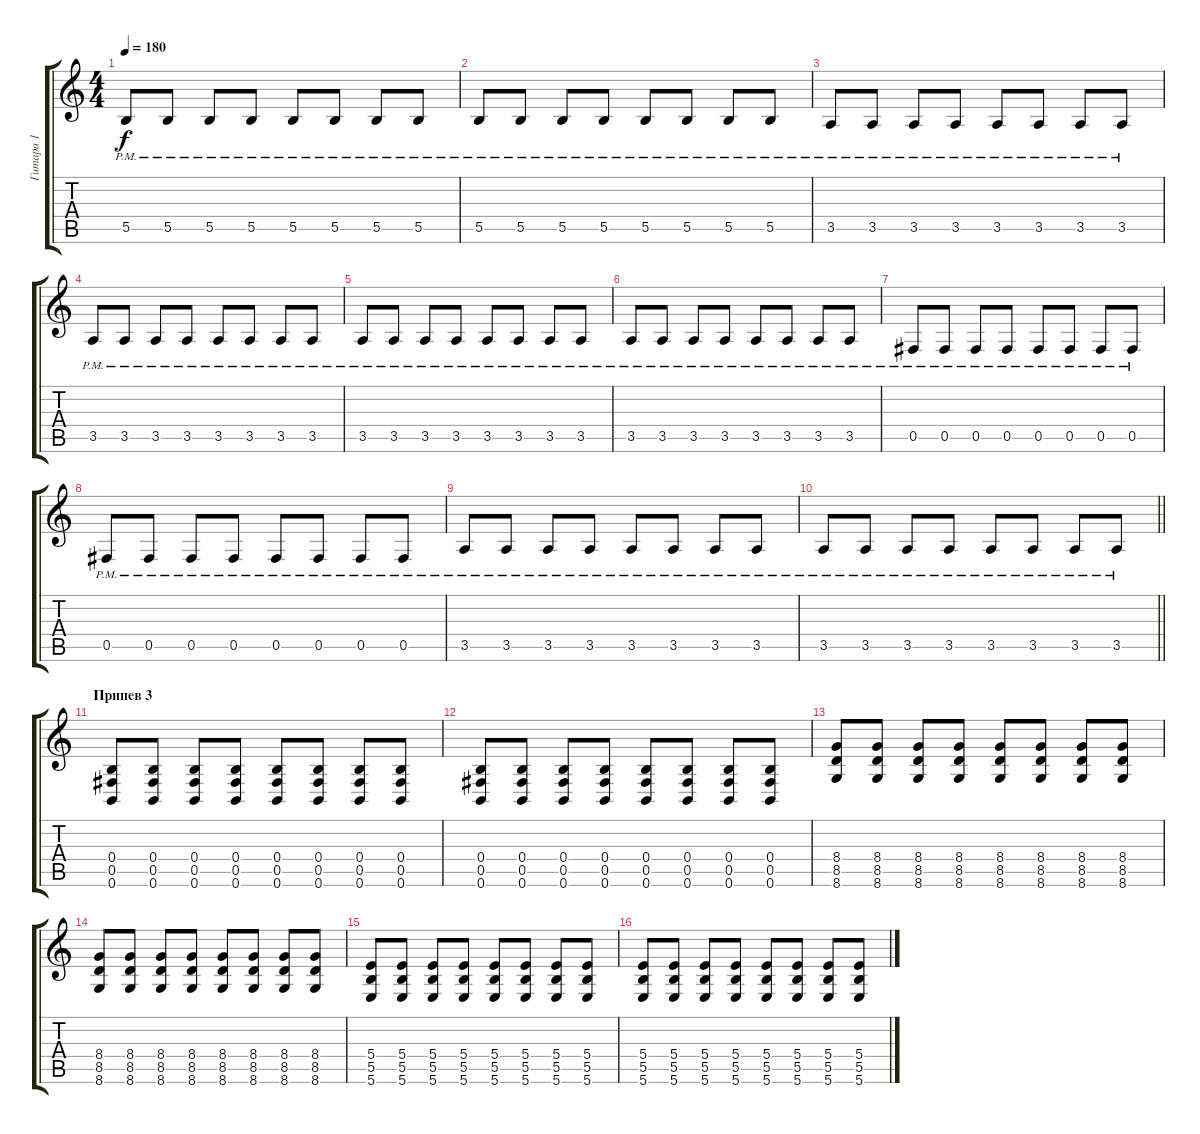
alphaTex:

\track ("Гитара 1" "Гитара 1") {instrument distortionguitar}
\staff {score tabs}
\tuning (Db4 Ab3 E3 B2 Gb2 B1) {hide}
\ts (4 4)
\tempo 180
\clef g2
\ks c
5.5{pm}.8{dy f} 5.5{pm}.8 5.5{pm}.8 5.5{pm}.8 5.5{pm}.8 5.5{pm}.8 5.5{pm}.8 5.5{pm}.8 |
5.5{pm}.8 5.5{pm}.8 5.5{pm}.8 5.5{pm}.8 5.5{pm}.8 5.5{pm}.8 5.5{pm}.8 5.5{pm}.8 |
3.5{pm}.8 3.5{pm}.8 3.5{pm}.8 3.5{pm}.8 3.5{pm}.8 3.5{pm}.8 3.5{pm}.8 3.5{pm}.8 |
3.5{pm}.8 3.5{pm}.8 3.5{pm}.8 3.5{pm}.8 3.5{pm}.8 3.5{pm}.8 3.5{pm}.8 3.5{pm}.8 |
3.5{pm}.8 3.5{pm}.8 3.5{pm}.8 3.5{pm}.8 3.5{pm}.8 3.5{pm}.8 3.5{pm}.8 3.5{pm}.8 |
3.5{pm}.8 3.5{pm}.8 3.5{pm}.8 3.5{pm}.8 3.5{pm}.8 3.5{pm}.8 3.5{pm}.8 3.5{pm}.8 |
0.5{pm}.8 0.5{pm}.8 0.5{pm}.8 0.5{pm}.8 0.5{pm}.8 0.5{pm}.8 0.5{pm}.8 0.5{pm}.8 |
0.5{pm}.8 0.5{pm}.8 0.5{pm}.8 0.5{pm}.8 0.5{pm}.8 0.5{pm}.8 0.5{pm}.8 0.5{pm}.8 |
3.5{pm}.8 3.5{pm}.8 3.5{pm}.8 3.5{pm}.8 3.5{pm}.8 3.5{pm}.8 3.5{pm}.8 3.5{pm}.8 |
\barLineRight lightlight
3.5{pm}.8 3.5{pm}.8 3.5{pm}.8 3.5{pm}.8 3.5{pm}.8 3.5{pm}.8 3.5{pm}.8 3.5{pm}.8 |
\section ("" "Припев 3")
(0.4 0.5 0.6).8 (0.4 0.5 0.6).8 (0.4 0.5 0.6).8 (0.4 0.5 0.6).8 (0.4 0.5 0.6).8 (0.4 0.5 0.6).8 (0.4 0.5 0.6).8 (0.4 0.5 0.6).8 |
(0.4 0.5 0.6).8 (0.4 0.5 0.6).8 (0.4 0.5 0.6).8 (0.4 0.5 0.6).8 (0.4 0.5 0.6).8 (0.4 0.5 0.6).8 (0.4 0.5 0.6).8 (0.4 0.5 0.6).8 |
(8.4 8.5 8.6).8 (8.4 8.5 8.6).8 (8.4 8.5 8.6).8 (8.4 8.5 8.6).8 (8.4 8.5 8.6).8 (8.4 8.5 8.6).8 (8.4 8.5 8.6).8 (8.4 8.5 8.6).8 |
(8.4 8.5 8.6).8 (8.4 8.5 8.6).8 (8.4 8.5 8.6).8 (8.4 8.5 8.6).8 (8.4 8.5 8.6).8 (8.4 8.5 8.6).8 (8.4 8.5 8.6).8 (8.4 8.5 8.6).8 |
(5.4 5.5 5.6).8 (5.4 5.5 5.6).8 (5.4 5.5 5.6).8 (5.4 5.5 5.6).8 (5.4 5.5 5.6).8 (5.4 5.5 5.6).8 (5.4 5.5 5.6).8 (5.4 5.5 5.6).8 |
(5.4 5.5 5.6).8 (5.4 5.5 5.6).8 (5.4 5.5 5.6).8 (5.4 5.5 5.6).8 (5.4 5.5 5.6).8 (5.4 5.5 5.6).8 (5.4 5.5 5.6).8 (5.4 5.5 5.6).8
